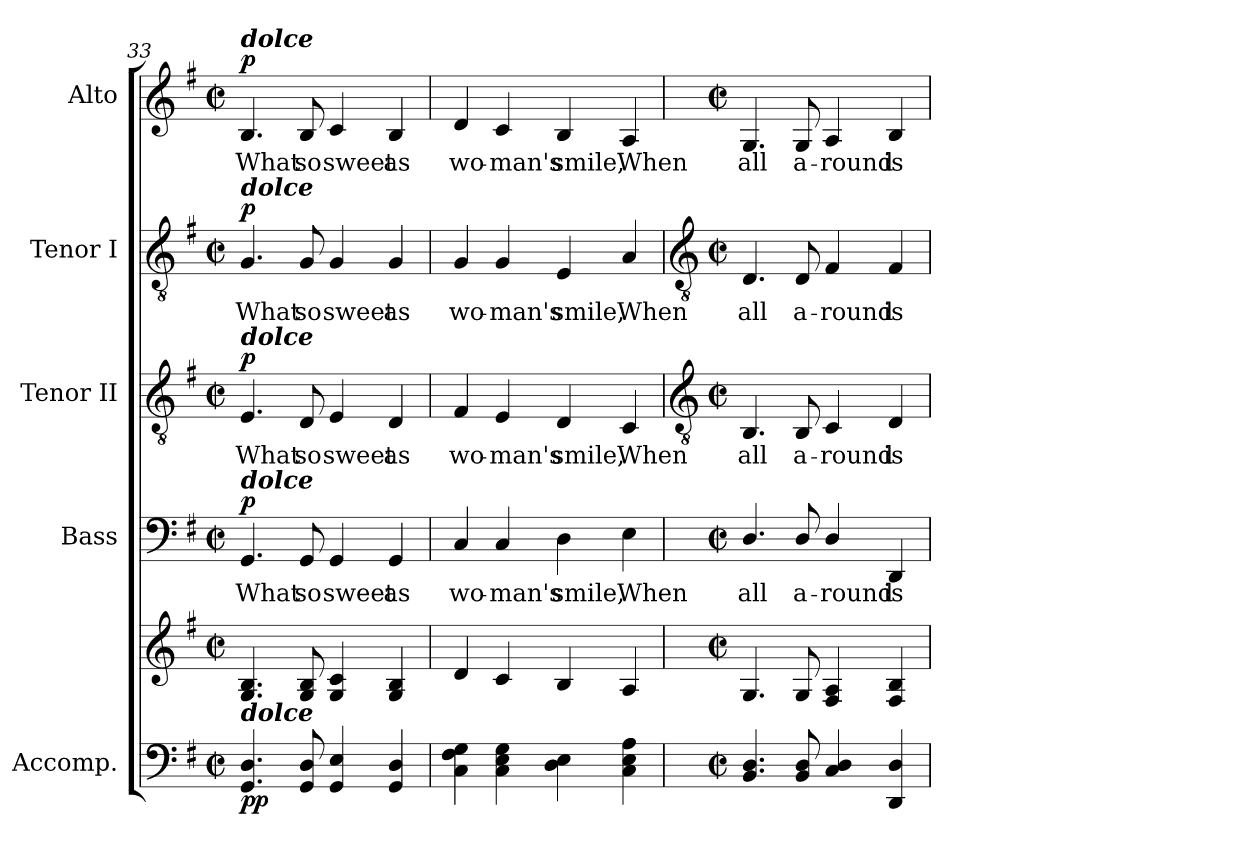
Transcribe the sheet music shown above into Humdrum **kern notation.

**kern	**kern	**dynam	**kern	**text	**dynam	**kern	**text	**dynam	**kern	**text	**dynam	**kern	**text	**dynam
*part5	*part5	*part5	*part4	*part4	*part4	*part3	*part3	*part3	*part2	*part2	*part2	*part1	*part1	*part1
*staff6	*staff5	*staff5/6	*staff4	*staff4	*staff4	*staff3	*staff3	*staff3	*staff2	*staff2	*staff2	*staff1	*staff1	*staff1
*I"Accomp.	*	*	*I"Bass	*	*	*I"Tenor II	*	*	*I"Tenor I	*	*	*I"Alto	*	*
*	*	*	*I'B	*	*	*I'T II	*	*	*I'T I	*	*	*I'A	*	*
*clefF4	*clefG2	*	*clefF4	*	*	*clefGv2	*	*	*clefGv2	*	*	*clefG2	*	*
*k[f#]	*k[f#]	*	*k[f#]	*	*	*k[f#]	*	*	*k[f#]	*	*	*k[f#]	*	*
*G:	*G:	*	*G:	*	*	*G:	*	*	*G:	*	*	*G:	*	*
*M2/2	*M2/2	*	*M2/2	*	*	*M2/2	*	*	*M2/2	*	*	*M2/2	*	*
*met(c|)	*met(c|)	*	*met(c|)	*	*	*met(c|)	*	*	*met(c|)	*	*	*met(c|)	*	*
=33	=33	=33	=33	=33	=33	=33	=33	=33	=33	=33	=33	=33	=33	=33
!	!	!	!	!	!	!	!	!	!	!	!	!LO:TX:a:Bi:t=dolce	!	!
!	!	!	!	!	!	!	!	!	!LO:TX:a:Bi:t=dolce	!	!	!	!	!
!	!	!	!	!	!	!LO:TX:a:Bi:t=dolce	!	!	!	!	!	!	!	!
!	!	!	!LO:TX:a:Bi:t=dolce	!	!	!	!	!	!	!	!	!	!	!
!	!LO:TX:b:Bi:t=dolce	!	!	!	!	!	!	!	!	!	!	!	!	!
!	!	!LO:DY:b=2	!	!LO:LY:b	!	!	!LO:LY:b	!	!	!LO:LY:b	!	!	!LO:LY:b	!
!	!	!LO:DY:n=1:b	!	!	!LO:DY:b	!	!	!LO:DY:b	!	!	!LO:DY:b	!	!	!LO:DY:b
4.GG 4.D	4.G 4.B	p p	4.GG	What	p	4.E	What	p	4.G	What	p	4.B	What	p
!	!	!	!	!LO:LY:b	!	!	!LO:LY:b	!	!	!LO:LY:b	!	!	!LO:LY:b	!
8GG 8D	8G 8B	.	8GG	so	.	8D	so	.	8G	so	.	8B	so	.
!	!	!	!	!LO:LY:b	!	!	!LO:LY:b	!	!	!LO:LY:b	!	!	!LO:LY:b	!
4GG 4E	4G 4c	.	4GG	sweet	.	4E	sweet	.	4G	sweet	.	4c	sweet	.
!	!	!	!	!LO:LY:b	!	!	!LO:LY:b	!	!	!LO:LY:b	!	!	!LO:LY:b	!
4GG 4D	4G 4B	.	4GG	as	.	4D	as	.	4G	as	.	4B	as	.
=34	=34	=34	=34	=34	=34	=34	=34	=34	=34	=34	=34	=34	=34	=34
!	!	!	!	!LO:LY:b	!	!	!LO:LY:b	!	!	!LO:LY:b	!	!	!LO:LY:b	!
4C 4F# 4G	4d	.	4C	wo-	.	4F#	wo-	.	4G	wo-	.	4d	wo-	.
!	!	!	!	!LO:LY:b	!	!	!LO:LY:b	!	!	!LO:LY:b	!	!	!LO:LY:b	!
4C 4E 4G	4c	.	4C	-man's	.	4E	-man's	.	4G	-man's	.	4c	-man's	.
!	!	!	!	!LO:LY:b	!	!	!LO:LY:b	!	!	!LO:LY:b	!	!	!LO:LY:b	!
4D 4E	4B/	.	4D	smile,	.	4D	smile,	.	4E	smile,	.	4B/	smile,	.
!	!	!	!	!LO:LY:b	!	!	!LO:LY:b	!	!	!LO:LY:b	!	!	!LO:LY:b	!
4C 4E 4A	4A	.	4E	When	.	4C	When	.	4A	When	.	4A	When	.
!!LO:LB:g=z
=35	=35	=35	=35	=35	=35	=35	=35	=35	=35	=35	=35	=35	=35	=35
*	*	*	*	*	*	*clefGv2	*	*	*clefGv2	*	*	*	*	*
*M2/2	*M2/2	*	*M2/2	*	*	*M2/2	*	*	*M2/2	*	*	*M2/2	*	*
*met(c|)	*met(c|)	*	*met(c|)	*	*	*met(c|)	*	*	*met(c|)	*	*	*met(c|)	*	*
!	!	!	!	!LO:LY:b	!	!	!LO:LY:b	!	!	!LO:LY:b	!	!	!LO:LY:b	!
4.BB/ 4.D/	4.G	.	4.D/	all	.	4.BB	all	.	4.D	all	.	4.G	all	.
!	!	!	!	!LO:LY:b	!	!	!LO:LY:b	!	!	!LO:LY:b	!	!	!LO:LY:b	!
8BB/ 8D/	8G	.	8D/	a-	.	8BB	a-	.	8D	a-	.	8G	a-	.
!	!	!	!	!LO:LY:b	!	!	!LO:LY:b	!	!	!LO:LY:b	!	!	!LO:LY:b	!
4C/ 4D/	4F# 4A	.	4D/	-round	.	4C	-round	.	4F#	-round	.	4A	-round	.
!	!	!	!	!LO:LY:b	!	!	!LO:LY:b	!	!	!LO:LY:b	!	!	!LO:LY:b	!
4DD 4D	4F#/ 4B/	.	4DD	is	.	4D	is	.	4F#	is	.	4B/	is	.
=	=	=	=	=	=	=	=	=	=	=	=	=	=	=
*-	*-	*-	*-	*-	*-	*-	*-	*-	*-	*-	*-	*-	*-	*-
